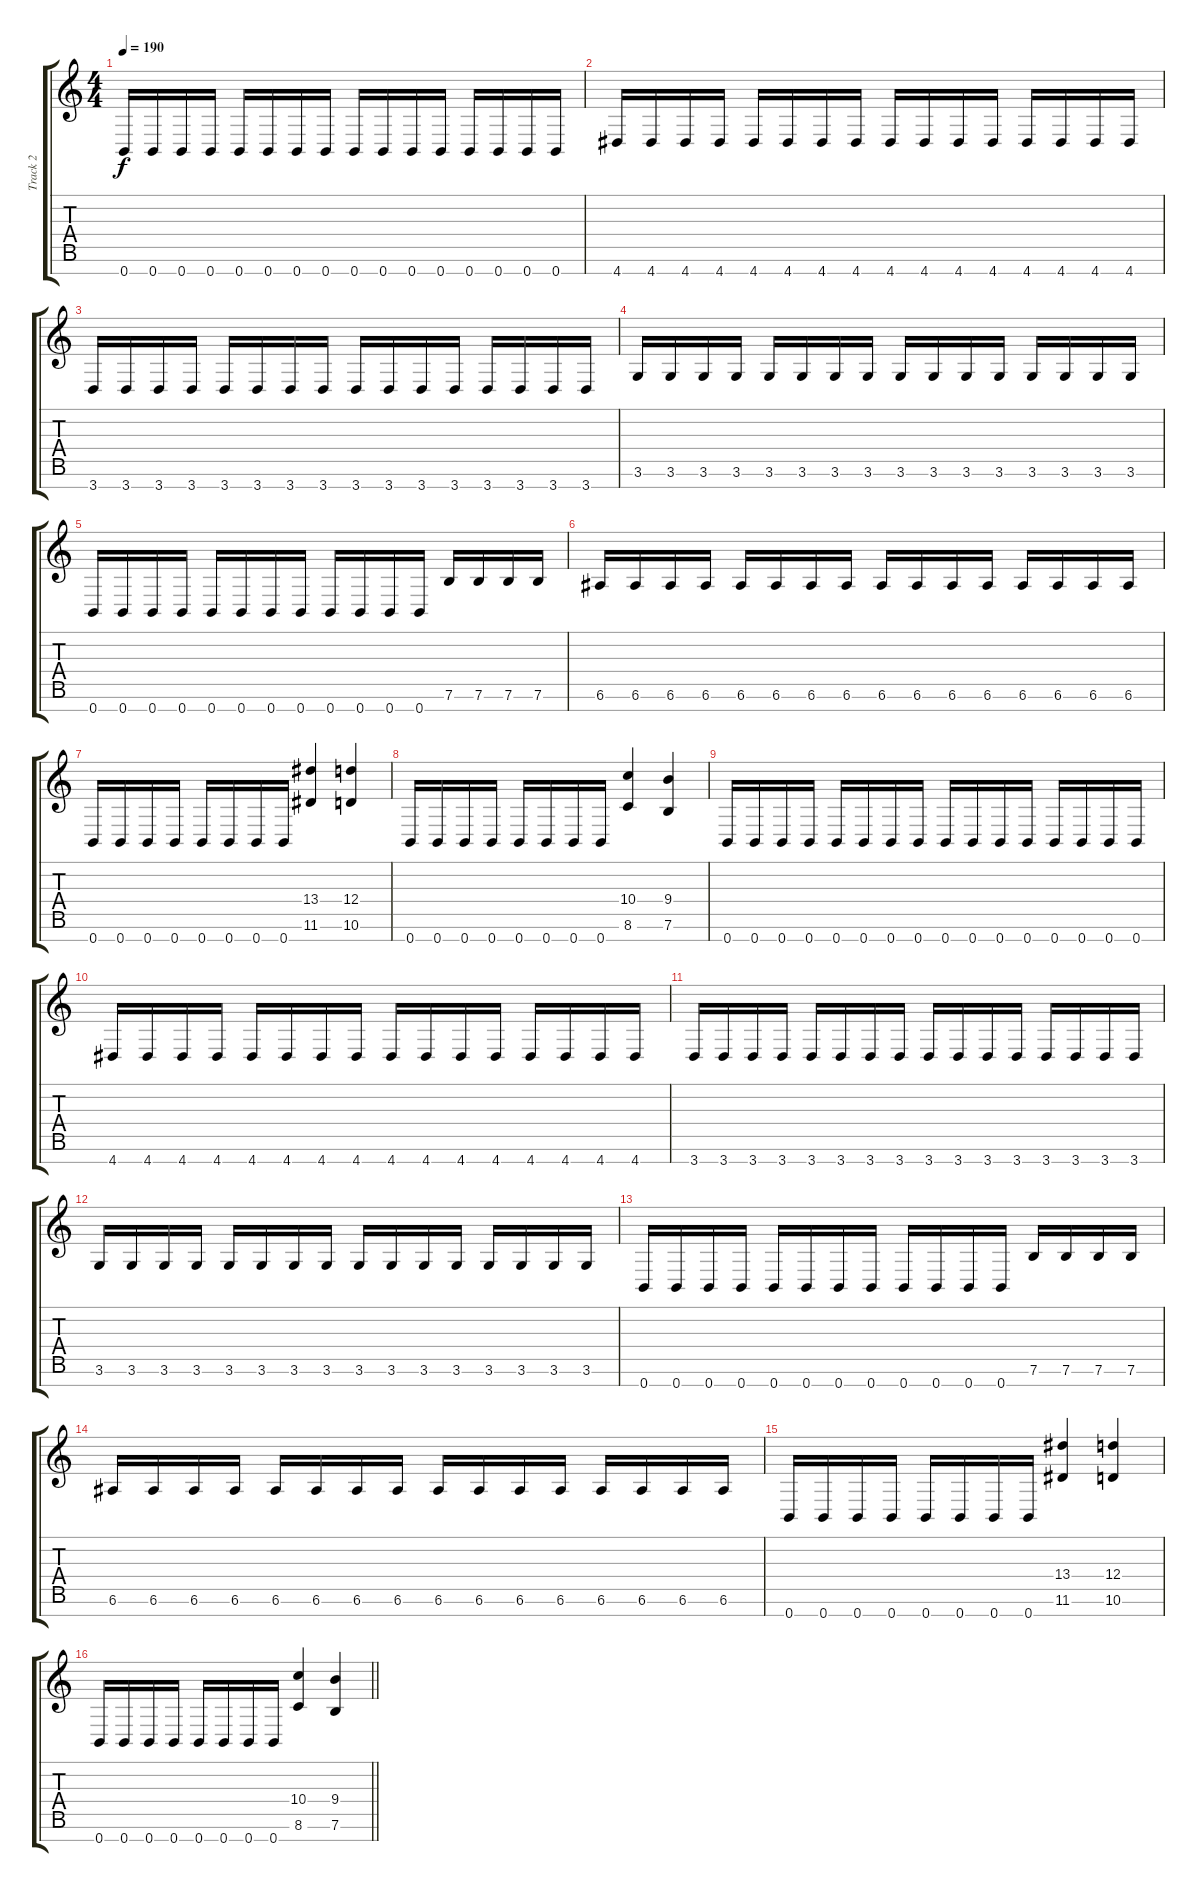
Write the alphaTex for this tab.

\track ("Track 2" "Track 2") {instrument distortionguitar}
\staff {score tabs}
\tuning (E4 B3 G3 D3 A2 E2 B1) {hide}
\ts (4 4)
\tempo 190
\clef g2
\ks c
0.7.16{dy f} 0.7.16 0.7.16 0.7.16 0.7.16 0.7.16 0.7.16 0.7.16 0.7.16 0.7.16 0.7.16 0.7.16 0.7.16 0.7.16 0.7.16 0.7.16 |
4.7.16 4.7.16 4.7.16 4.7.16 4.7.16 4.7.16 4.7.16 4.7.16 4.7.16 4.7.16 4.7.16 4.7.16 4.7.16 4.7.16 4.7.16 4.7.16 |
3.7.16 3.7.16 3.7.16 3.7.16 3.7.16 3.7.16 3.7.16 3.7.16 3.7.16 3.7.16 3.7.16 3.7.16 3.7.16 3.7.16 3.7.16 3.7.16 |
3.6.16 3.6.16 3.6.16 3.6.16 3.6.16 3.6.16 3.6.16 3.6.16 3.6.16 3.6.16 3.6.16 3.6.16 3.6.16 3.6.16 3.6.16 3.6.16 |
0.7.16 0.7.16 0.7.16 0.7.16 0.7.16 0.7.16 0.7.16 0.7.16 0.7.16 0.7.16 0.7.16 0.7.16 7.6.16 7.6.16 7.6.16 7.6.16 |
6.6.16 6.6.16 6.6.16 6.6.16 6.6.16 6.6.16 6.6.16 6.6.16 6.6.16 6.6.16 6.6.16 6.6.16 6.6.16 6.6.16 6.6.16 6.6.16 |
0.7.16 0.7.16 0.7.16 0.7.16 0.7.16 0.7.16 0.7.16 0.7.16 (13.4 11.6).4 (12.4 10.6).4 |
0.7.16 0.7.16 0.7.16 0.7.16 0.7.16 0.7.16 0.7.16 0.7.16 (10.4 8.6).4 (9.4 7.6).4 |
0.7.16 0.7.16 0.7.16 0.7.16 0.7.16 0.7.16 0.7.16 0.7.16 0.7.16 0.7.16 0.7.16 0.7.16 0.7.16 0.7.16 0.7.16 0.7.16 |
4.7.16 4.7.16 4.7.16 4.7.16 4.7.16 4.7.16 4.7.16 4.7.16 4.7.16 4.7.16 4.7.16 4.7.16 4.7.16 4.7.16 4.7.16 4.7.16 |
3.7.16 3.7.16 3.7.16 3.7.16 3.7.16 3.7.16 3.7.16 3.7.16 3.7.16 3.7.16 3.7.16 3.7.16 3.7.16 3.7.16 3.7.16 3.7.16 |
3.6.16 3.6.16 3.6.16 3.6.16 3.6.16 3.6.16 3.6.16 3.6.16 3.6.16 3.6.16 3.6.16 3.6.16 3.6.16 3.6.16 3.6.16 3.6.16 |
0.7.16 0.7.16 0.7.16 0.7.16 0.7.16 0.7.16 0.7.16 0.7.16 0.7.16 0.7.16 0.7.16 0.7.16 7.6.16 7.6.16 7.6.16 7.6.16 |
6.6.16 6.6.16 6.6.16 6.6.16 6.6.16 6.6.16 6.6.16 6.6.16 6.6.16 6.6.16 6.6.16 6.6.16 6.6.16 6.6.16 6.6.16 6.6.16 |
0.7.16 0.7.16 0.7.16 0.7.16 0.7.16 0.7.16 0.7.16 0.7.16 (13.4 11.6).4 (12.4 10.6).4 |
\barLineRight lightlight
0.7.16 0.7.16 0.7.16 0.7.16 0.7.16 0.7.16 0.7.16 0.7.16 (10.4 8.6).4 (9.4 7.6).4
